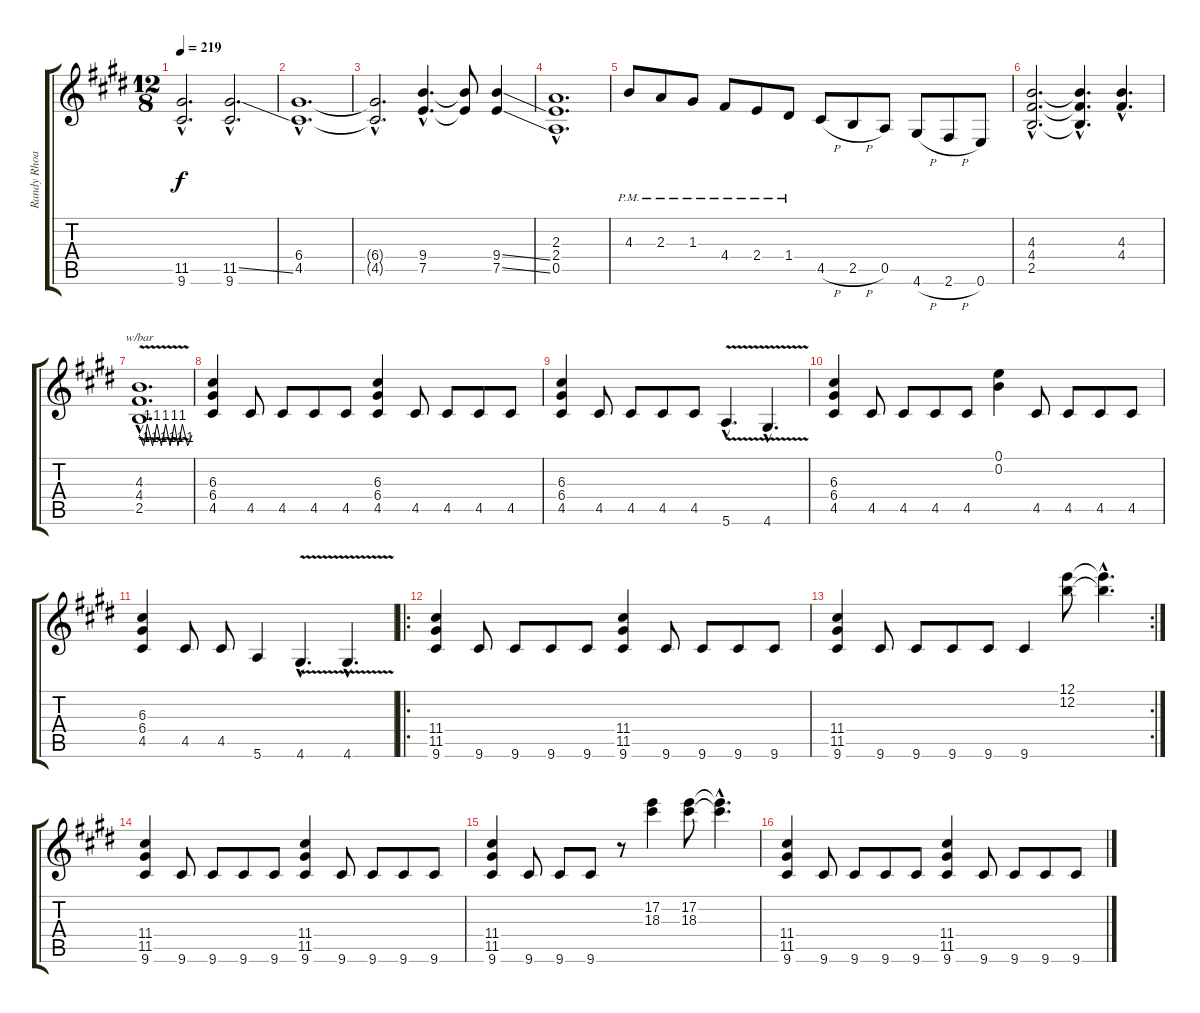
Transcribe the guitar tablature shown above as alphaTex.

\track ("Randy Rhoads" "Randy Rhoa") {instrument overdrivenguitar}
\staff {score tabs}
\tuning (E4 B3 G3 D3 A2 E2) {hide}
\ts (12 8)
\tempo 219
\clef g2
\ks e
(11.5{hac} 9.6{hac}).2{d dy f} (11.5{ss hac} 9.6{hac}).2{d} |
(6.4{hac} 4.5{hac}).1{d} |
(6.4{hac t} 4.5{hac t}).2{d} (9.4{hac} 7.5{hac}).4{d} (9.4{t} 7.5{t}).8 (9.4{ss} 7.5{ss}).4 |
(2.3{hac} 2.4{hac} 0.5{hac}).1{d} |
4.3{pm}.8 2.3{pm}.8 1.3{pm}.8 4.4{pm}.8 2.4{pm}.8 1.4{pm}.8 4.5{h}.8 2.5{h}.8 0.5.8 4.6{h}.8 2.6{h}.8 0.6.8 |
(4.3{hac} 4.4{hac} 2.5{hac}).2{d} (4.3{hac t} 4.4{hac t} 2.5{hac t}).4{d} (4.3{hac} 4.4{hac}).4{d} |
(4.3{v hac} 4.4{v hac} 2.5{v hac}).1{d tbe (custom default 0 0 5 -4 9 4 15 -4 20 4 25 -4 30 4 35 -4 40 4 44 -4 49 4 55 -4 60 0)} |
(6.3 6.4 4.5).4 4.5.8 4.5.8 4.5.8 4.5.8 (6.3 6.4 4.5).4 4.5.8 4.5.8 4.5.8 4.5.8 |
(6.3 6.4 4.5).4 4.5.8 4.5.8 4.5.8 4.5.8 5.6{v hac}.4{d} 4.6{v hac}.4{d} |
(6.3 6.4 4.5).4 4.5.8 4.5.8 4.5.8 4.5.8 (0.1 0.2).4 4.5.8 4.5.8 4.5.8 4.5.8 |
(6.3 6.4 4.5).4 4.5.8 4.5.8 5.6.4 4.6{v hac}.4{d} 4.6{v hac}.4{d} |
\ro
(11.4 11.5 9.6).4 9.6.8 9.6.8 9.6.8 9.6.8 (11.4 11.5 9.6).4 9.6.8 9.6.8 9.6.8 9.6.8 |
\rc 2
(11.4 11.5 9.6).4 9.6.8 9.6.8 9.6.8 9.6.8 9.6.4 (12.1 12.2).8 (12.1{hac t} 12.2{hac t}).4{d} |
(11.4 11.5 9.6).4 9.6.8 9.6.8 9.6.8 9.6.8 (11.4 11.5 9.6).4 9.6.8 9.6.8 9.6.8 9.6.8 |
(11.4 11.5 9.6).4 9.6.8 9.6.8 9.6.8 r.8 (17.2 18.3).4 (17.2 18.3).8 (17.2{hac t} 18.3{hac t}).4{d} |
(11.4 11.5 9.6).4 9.6.8 9.6.8 9.6.8 9.6.8 (11.4 11.5 9.6).4 9.6.8 9.6.8 9.6.8 9.6.8
